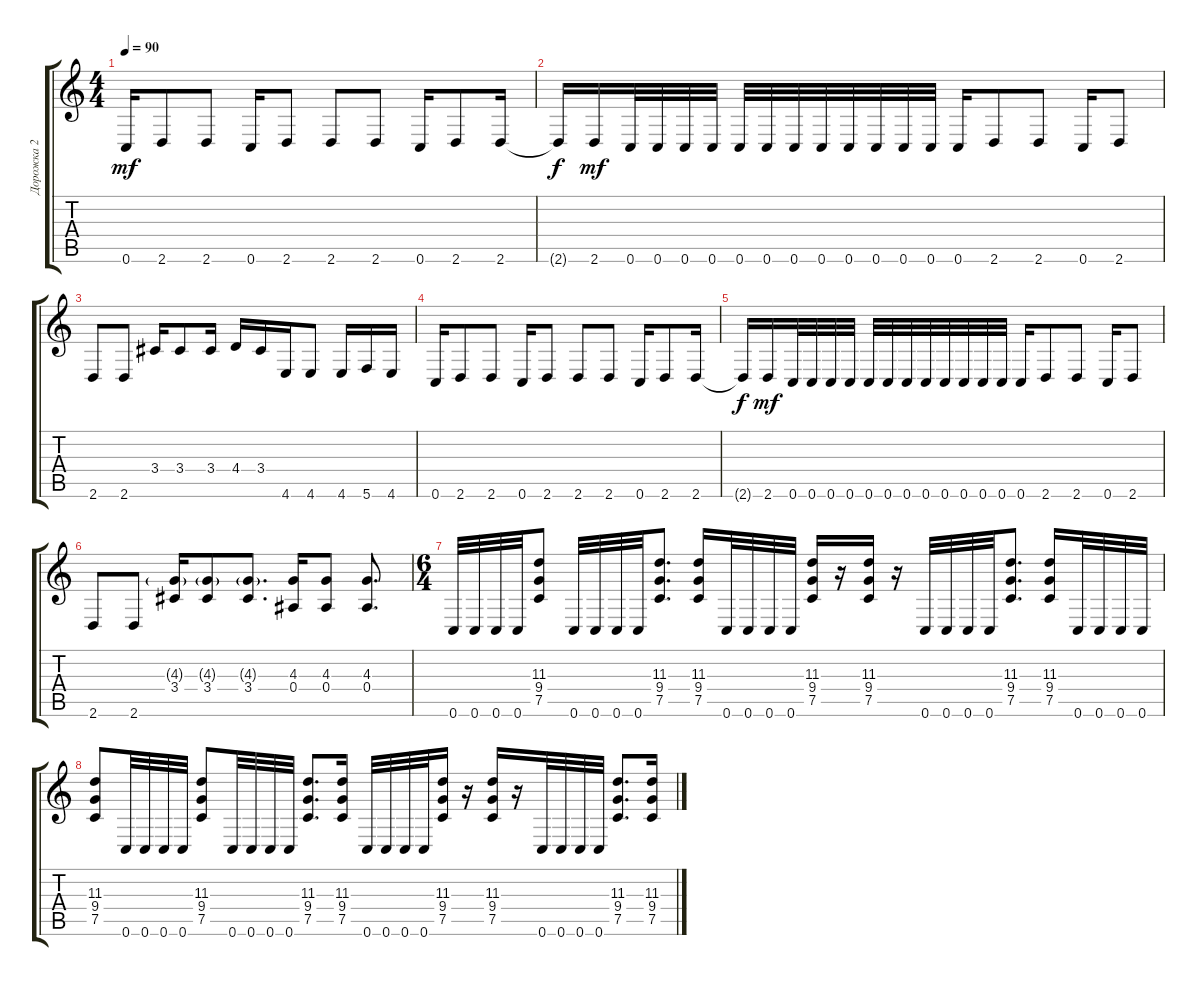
\track ("Дорожка 2" "Дорожка 2") {instrument distortionguitar}
\staff {score tabs}
\tuning (C4 G3 Eb3 Bb2 F2 C2) {hide}
\ts (4 4)
\tempo 90
\clef g2
\ks c
0.6.16{dy mf} 2.6.8 2.6.8 0.6.16 2.6.8 2.6.8 2.6.8 0.6.16 2.6.8 2.6.16 |
2.6{t}.16{dy f} 2.6.16{dy mf} 0.6.32 0.6.32 0.6.32 0.6.32 0.6.32 0.6.32 0.6.32 0.6.32 0.6.32 0.6.32 0.6.32 0.6.32 0.6.16 2.6.8 2.6.8 0.6.16 2.6.8 |
2.6.8 2.6.8 3.4.16 3.4.8 3.4.16 4.4.16 3.4.16 4.6.16 4.6.8 4.6.16 5.6.16 4.6.16 |
0.6.16 2.6.8 2.6.8 0.6.16 2.6.8 2.6.8 2.6.8 0.6.16 2.6.8 2.6.16 |
2.6{t}.16{dy f} 2.6.16{dy mf} 0.6.32 0.6.32 0.6.32 0.6.32 0.6.32 0.6.32 0.6.32 0.6.32 0.6.32 0.6.32 0.6.32 0.6.32 0.6.16 2.6.8 2.6.8 0.6.16 2.6.8 |
2.6.8 2.6.8 (4.3{g} 3.4).16 (4.3{g} 3.4).8 (4.3{g} 3.4).8{d} (4.3 0.4).16 (4.3 0.4).8 (4.3 0.4).8{d} |
\ts (6 4)
0.6.32 0.6.32 0.6.32 0.6.32 (11.3 9.4 7.5).8 0.6.32 0.6.32 0.6.32 0.6.32 (11.3 9.4 7.5).8{d} (11.3 9.4 7.5).16 0.6.32 0.6.32 0.6.32 0.6.32 (11.3 9.4 7.5).16 r.16 (11.3 9.4 7.5).16 r.16 0.6.32 0.6.32 0.6.32 0.6.32 (11.3 9.4 7.5).8{d} (11.3 9.4 7.5).16 0.6.32 0.6.32 0.6.32 0.6.32 |
(11.3 9.4 7.5).8 0.6.32 0.6.32 0.6.32 0.6.32 (11.3 9.4 7.5).8 0.6.32 0.6.32 0.6.32 0.6.32 (11.3 9.4 7.5).8{d} (11.3 9.4 7.5).16 0.6.32 0.6.32 0.6.32 0.6.32 (11.3 9.4 7.5).16 r.16 (11.3 9.4 7.5).16 r.16 0.6.32 0.6.32 0.6.32 0.6.32 (11.3 9.4 7.5).8{d} (11.3 9.4 7.5).16
